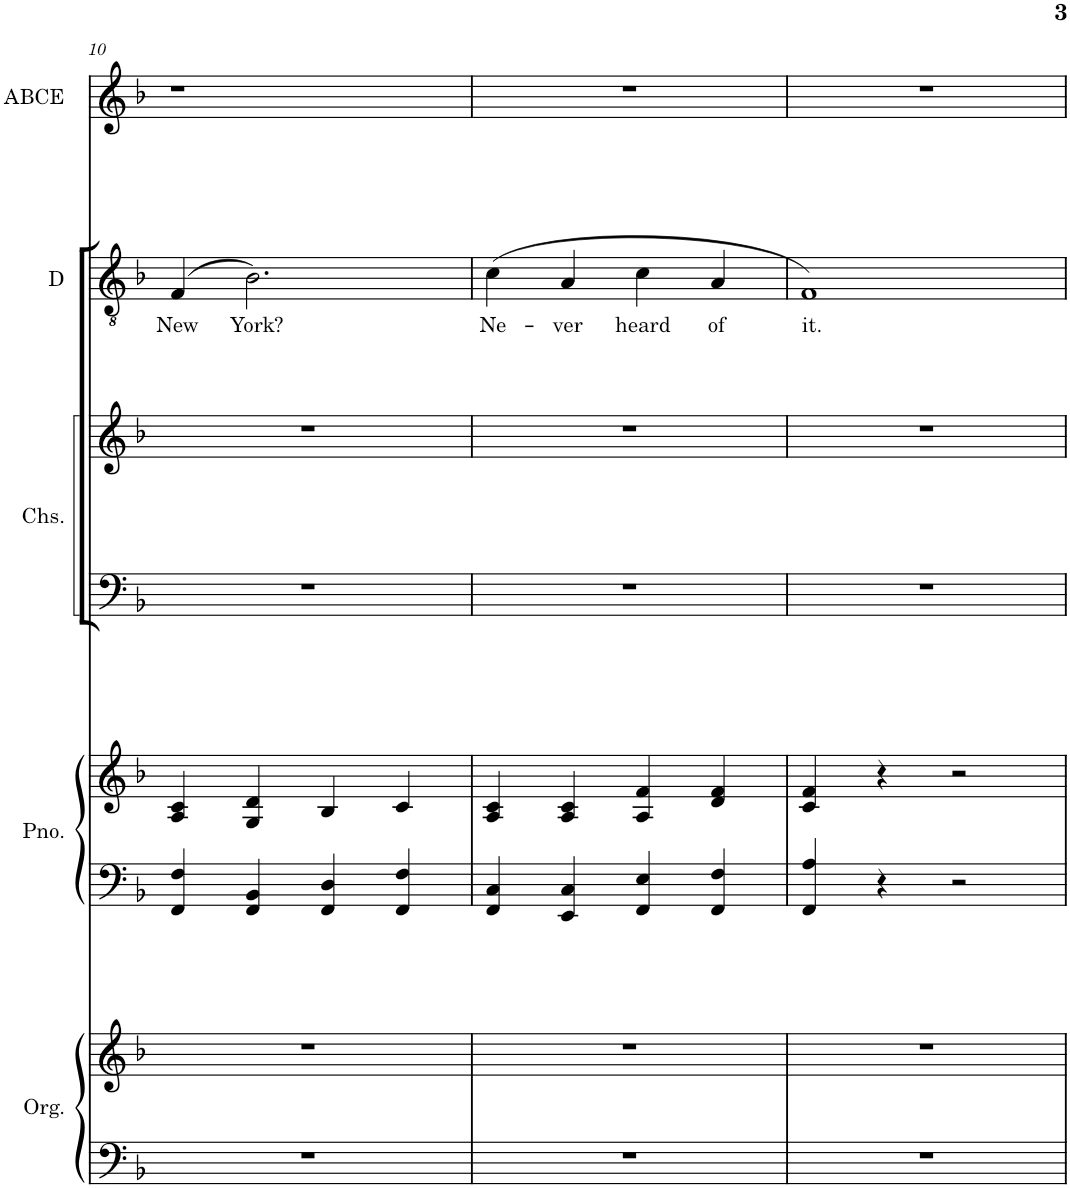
**kern	**kern	**kern	**kern	**kern	**kern	**kern	**text	**kern
*part5	*part5	*part4	*part4	*part3	*part3	*part2	*part2	*part1
*staff8	*staff7	*staff6	*staff5	*staff4	*staff3	*staff2	*staff2	*staff1
*I"Organ	*	*I"Piano	*	*I"Chorus	*	*I"Dan	*	*I"Allie Belle Celle Ellie
*I'Org.	*	*I'Pno.	*	*I'Chs.	*	*I'D	*	*I'ABCE
!!LO:PB:g=z
*clefF4	*clefG2	*clefF4	*clefG2	*clefF4	*clefG2	*clefGv2	*	*clefG2
*	*	*	*	*	*	*Trd1c2	*	*Trd1c2
*k[b-]	*k[b-]	*k[b-]	*k[b-]	*k[b-]	*k[b-]	*k[b-]	*	*k[b-]
*M4/4	*M4/4	*M4/4	*M4/4	*M4/4	*M4/4	*M4/4	*	*M4/4
=10	=10	=10	=10	=10	=10	=10	=10	=10
!	!	!	!	!	!	!	!LO:LY:b	!
1r	1r	4FF/ 4F/	4A/ 4c/	1r	1r	(4F/	New	1r
!	!	!	!	!	!	!	!LO:LY:b	!
.	.	4FF/ 4BB-/	4G/ 4d/	.	.	2.B-\)	York?	.
.	.	4FF/ 4D/	4B-/	.	.	.	.	.
.	.	4FF/ 4F/	4c/	.	.	.	.	.
=11	=11	=11	=11	=11	=11	=11	=11	=11
!	!	!	!	!	!	!	!LO:LY:b	!
1r	1r	4FF/ 4C/	4A/ 4c/	1r	1r	(4c\	Ne-	1r
!	!	!	!	!	!	!	!LO:LY:b	!
.	.	4EE/ 4C/	4A/ 4c/	.	.	4A/	-ver	.
!	!	!	!	!	!	!	!LO:LY:b	!
.	.	4FF/ 4E/	4A/ 4f/	.	.	4c\	heard	.
!	!	!	!	!	!	!	!LO:LY:b	!
.	.	4FF/ 4F/	4d/ 4f/	.	.	4A/	of	.
=12	=12	=12	=12	=12	=12	=12	=12	=12
!	!	!	!	!	!	!	!LO:LY:b	!
1r	1r	4FF/ 4A/	4c/ 4f/	1r	1r	1F)	it.	1r
.	.	4r	4r	.	.	.	.	.
.	.	2r	2r	.	.	.	.	.
=	=	=	=	=	=	=	=	=
*-	*-	*-	*-	*-	*-	*-	*-	*-
